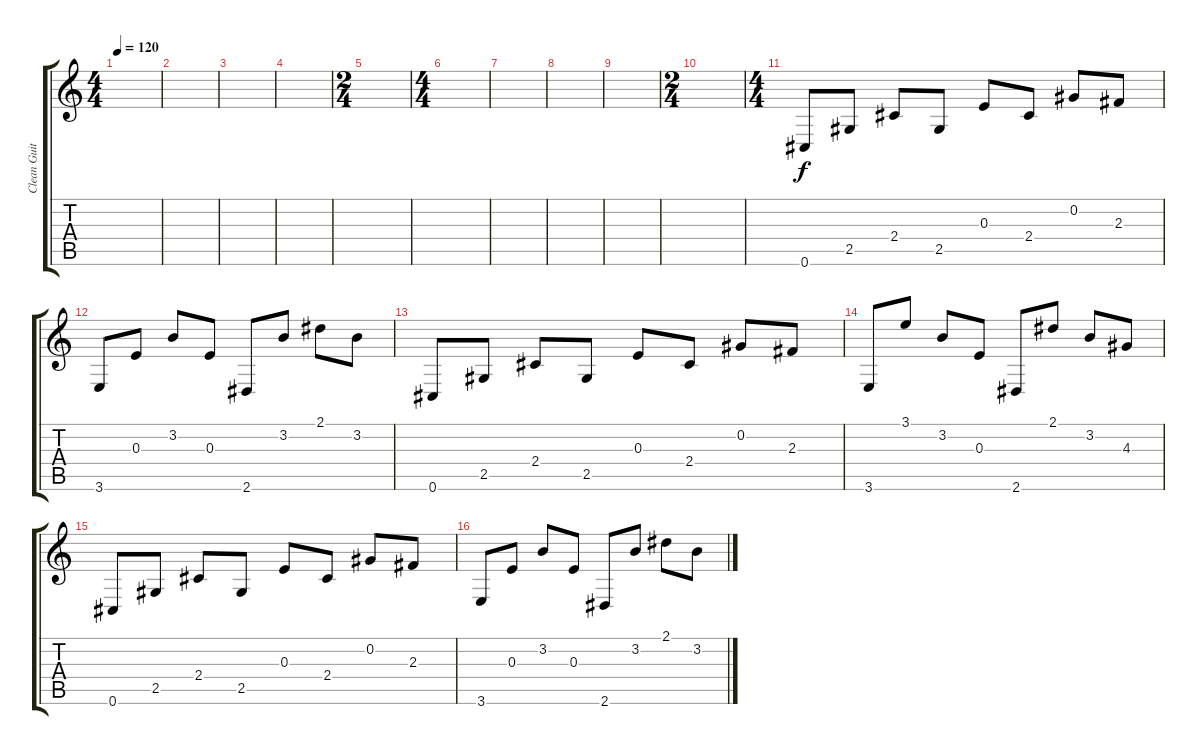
\track ("Clean Guitar" "Clean Guit") {instrument acousticguitarsteel}
\staff {score tabs}
\tuning (Db4 Ab3 E3 B2 Gb2 Db2) {hide}
\ts (4 4)
\tempo 120
\clef g2
\ks c
|
|
|
|
\ts (2 4)
|
\ts (4 4)
|
|
|
|
\ts (2 4)
|
\ts (4 4)
0.6.8 2.5.8 2.4.8 2.5.8 0.3.8 2.4.8 0.2.8 2.3.8 |
3.6.8 0.3.8 3.2.8 0.3.8 2.6.8 3.2.8 2.1.8 3.2.8 |
0.6.8 2.5.8 2.4.8 2.5.8 0.3.8 2.4.8 0.2.8 2.3.8 |
3.6.8 3.1.8 3.2.8 0.3.8 2.6.8 2.1.8 3.2.8 4.3.8 |
0.6.8 2.5.8 2.4.8 2.5.8 0.3.8 2.4.8 0.2.8 2.3.8 |
3.6.8 0.3.8 3.2.8 0.3.8 2.6.8 3.2.8 2.1.8 3.2.8
